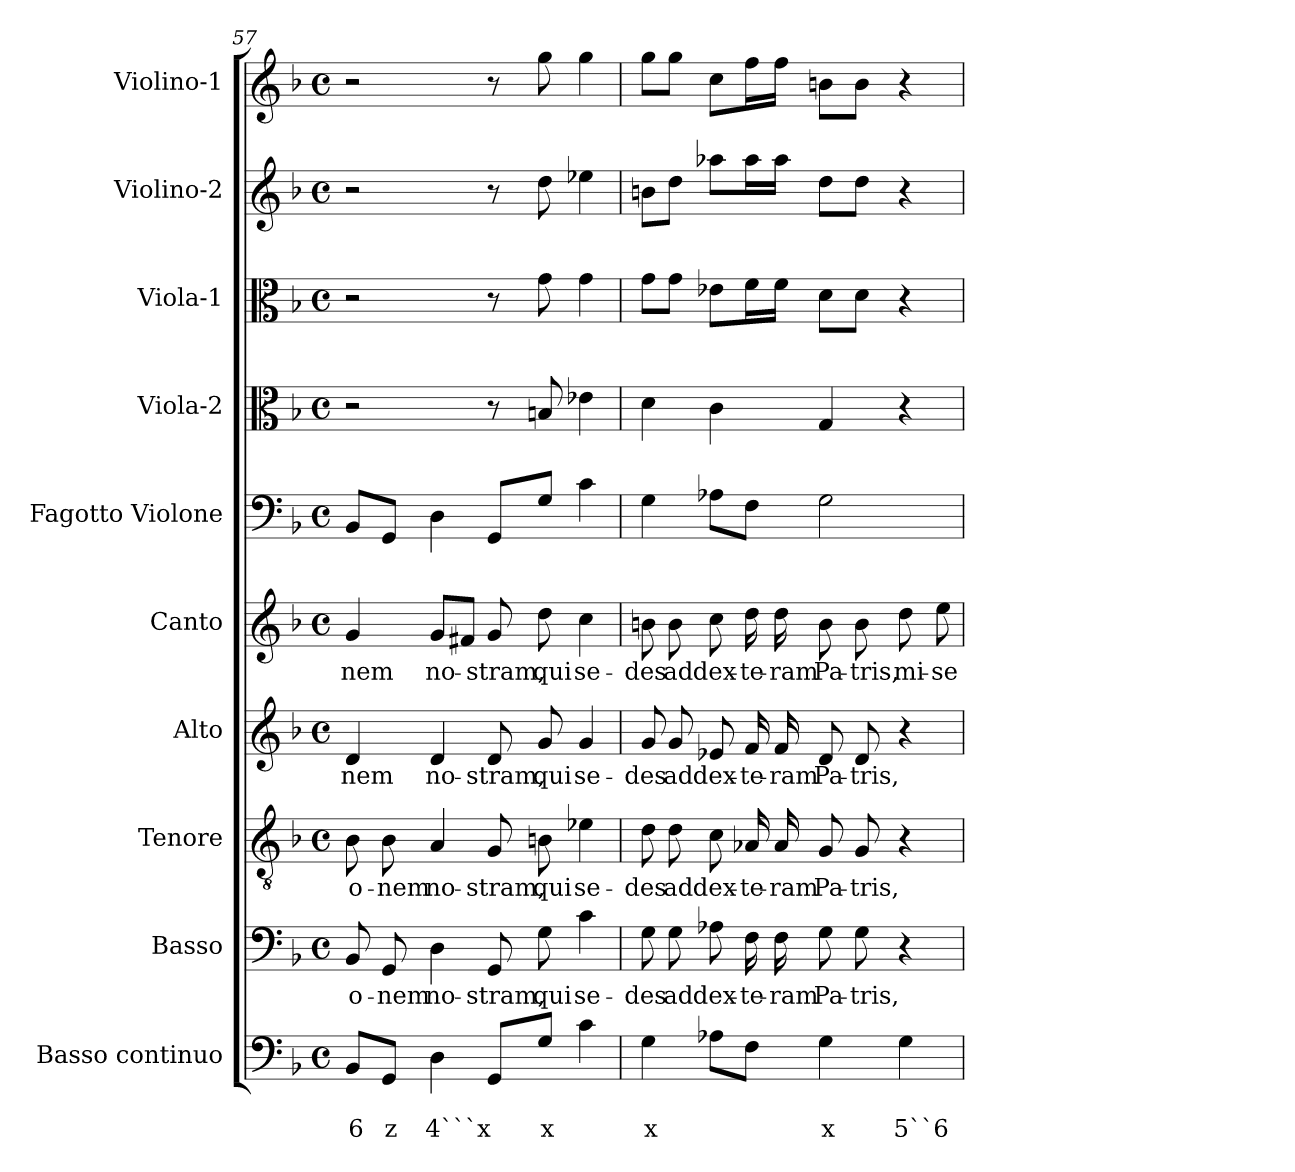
**kern	**text	**text	**kern	**text	**kern	**text	**kern	**text	**kern	**text	**kern	**kern	**kern	**kern	**kern
*part10	*part10	*part10	*part9	*part9	*part8	*part8	*part7	*part7	*part6	*part6	*part5	*part4	*part3	*part2	*part1
*staff10	*staff10	*staff10	*staff9	*staff9	*staff8	*staff8	*staff7	*staff7	*staff6	*staff6	*staff5	*staff4	*staff3	*staff2	*staff1
*I"Basso continuo	*	*	*I"Basso	*	*I"Tenore	*	*I"Alto	*	*I"Canto	*	*I"Fagotto Violone	*I"Viola-2	*I"Viola-1	*I"Violino-2	*I"Violino-1
*clefF4	*	*	*clefF4	*	*clefGv2	*	*clefG2	*	*clefG2	*	*clefF4	*clefC3	*clefC3	*clefG2	*clefG2
*k[b-]	*	*	*k[b-]	*	*k[b-]	*	*k[b-]	*	*k[b-]	*	*k[b-]	*k[b-]	*k[b-]	*k[b-]	*k[b-]
*F:	*	*	*F:	*	*F:	*	*F:	*	*F:	*	*F:	*F:	*F:	*F:	*F:
*M4/4	*	*	*M4/4	*	*M4/4	*	*M4/4	*	*M4/4	*	*M4/4	*M4/4	*M4/4	*M4/4	*M4/4
*met(c)	*	*	*met(c)	*	*met(c)	*	*met(c)	*	*met(c)	*	*met(c)	*met(c)	*met(c)	*met(c)	*met(c)
=57	=57	=57	=57	=57	=57	=57	=57	=57	=57	=57	=57	=57	=57	=57	=57
!	!	!LO:LY:b	!	!	!	!	!	!	!	!	!	!	!	!	!
!	!	!	!	!LO:LY:b	!	!	!	!	!	!	!	!	!	!	!
!	!	!	!	!	!	!LO:LY:b	!	!	!	!	!	!	!	!	!
!	!	!	!	!	!	!	!	!LO:LY:b	!	!	!	!	!	!	!
!	!	!	!	!	!	!	!	!	!	!LO:LY:b	!	!	!	!	!
8BB-/L	.	6	8BB-/	-o-	8B-\	-o-	4d/	-nem	4g/	-nem	8BB-/L	2r	2r	2r	2r
!	!	!LO:LY:b	!	!	!	!	!	!	!	!	!	!	!	!	!
!	!	!	!	!LO:LY:b	!	!	!	!	!	!	!	!	!	!	!
!	!	!	!	!	!	!LO:LY:b	!	!	!	!	!	!	!	!	!
8GG/J	.	z	8GG/	-nem	8B-\	-nem	.	.	.	.	8GG/J	.	.	.	.
!	!	!LO:LY:b	!	!	!	!	!	!	!	!	!	!	!	!	!
!	!	!	!	!LO:LY:b	!	!	!	!	!	!	!	!	!	!	!
!	!	!	!	!	!	!LO:LY:b	!	!	!	!	!	!	!	!	!
!	!	!	!	!	!	!	!	!LO:LY:b	!	!	!	!	!	!	!
!	!	!	!	!	!	!	!	!	!	!LO:LY:b	!	!	!	!	!
4D\	.	4```x	4D\	no-	4A/	no-	4d/	no-	8g/L	no-	4D\	.	.	.	.
.	.	.	.	.	.	.	.	.	8f#X/J	.	.	.	.	.	.
!	!	!	!	!LO:LY:b	!	!	!	!	!	!	!	!	!	!	!
!	!	!	!	!	!	!LO:LY:b	!	!	!	!	!	!	!	!	!
!	!	!	!	!	!	!	!	!LO:LY:b	!	!	!	!	!	!	!
!	!	!	!	!	!	!	!	!	!	!LO:LY:b	!	!	!	!	!
8GG/L	.	.	8GG/	-stram,	8G/	-stram,	8d/	-stram,	8g/	-stram,	8GG/L	8r	8r	8r	8r
!	!	!LO:LY:b	!	!	!	!	!	!	!	!	!	!	!	!	!
!	!	!	!	!LO:LY:b	!	!	!	!	!	!	!	!	!	!	!
!	!	!	!	!	!	!LO:LY:b	!	!	!	!	!	!	!	!	!
!	!	!	!	!	!	!	!	!LO:LY:b	!	!	!	!	!	!	!
!	!	!	!	!	!	!	!	!	!	!LO:LY:b	!	!	!	!	!
8G/J	.	x	8G\	qui	8Bn\	qui	8g/	qui	8dd\	qui	8G/J	8Bn/	8g\	8dd\	8gg\
!	!	!	!	!LO:LY:b	!	!	!	!	!	!	!	!	!	!	!
!	!	!	!	!	!	!LO:LY:b	!	!	!	!	!	!	!	!	!
!	!	!	!	!	!	!	!	!LO:LY:b	!	!	!	!	!	!	!
!	!	!	!	!	!	!	!	!	!	!LO:LY:b	!	!	!	!	!
4c\	.	.	4c\	se-	4e-X\	se-	4g/	se-	4cc\	se-	4c\	4e-X\	4g\	4ee-X\	4gg\
!!LO:PB:g=z
=58	=58	=58	=58	=58	=58	=58	=58	=58	=58	=58	=58	=58	=58	=58	=58
!	!	!LO:LY:b	!	!	!	!	!	!	!	!	!	!	!	!	!
!	!	!	!	!LO:LY:b	!	!	!	!	!	!	!	!	!	!	!
!	!	!	!	!	!	!LO:LY:b	!	!	!	!	!	!	!	!	!
!	!	!	!	!	!	!	!	!LO:LY:b	!	!	!	!	!	!	!
!	!	!	!	!	!	!	!	!	!	!LO:LY:b	!	!	!	!	!
4G\	.	x	8G\	-des	8d\	-des	8g/	-des	8bn\	-des	4G\	4d\	8g\L	8bn\L	8gg\L
!	!	!	!	!LO:LY:b	!	!	!	!	!	!	!	!	!	!	!
!	!	!	!	!	!	!LO:LY:b	!	!	!	!	!	!	!	!	!
!	!	!	!	!	!	!	!	!LO:LY:b	!	!	!	!	!	!	!
!	!	!	!	!	!	!	!	!	!	!LO:LY:b	!	!	!	!	!
.	.	.	8G\	ad	8d\	ad	8g/	ad	8b\	ad	.	.	8g\J	8dd\J	8gg\J
!	!	!	!	!LO:LY:b	!	!	!	!	!	!	!	!	!	!	!
!	!	!	!	!	!	!LO:LY:b	!	!	!	!	!	!	!	!	!
!	!	!	!	!	!	!	!	!LO:LY:b	!	!	!	!	!	!	!
!	!	!	!	!	!	!	!	!	!	!LO:LY:b	!	!	!	!	!
8A-X\L	.	.	8A-X\	dex-	8c\	dex-	8e-X/	dex-	8cc\	dex-	8A-X\L	4c\	8e-X\L	8aa-X\L	8cc\L
!	!	!	!	!LO:LY:b	!	!	!	!	!	!	!	!	!	!	!
!	!	!	!	!	!	!LO:LY:b	!	!	!	!	!	!	!	!	!
!	!	!	!	!	!	!	!	!LO:LY:b	!	!	!	!	!	!	!
!	!	!	!	!	!	!	!	!	!	!LO:LY:b	!	!	!	!	!
8F\J	.	.	16F\	-te-	16A-X/	-te-	16f/	-te-	16dd\	-te-	8F\J	.	16f\L	16aa-\L	16ff\L
!	!	!	!	!LO:LY:b	!	!	!	!	!	!	!	!	!	!	!
!	!	!	!	!	!	!LO:LY:b	!	!	!	!	!	!	!	!	!
!	!	!	!	!	!	!	!	!LO:LY:b	!	!	!	!	!	!	!
!	!	!	!	!	!	!	!	!	!	!LO:LY:b	!	!	!	!	!
.	.	.	16F\	-ram	16A-/	-ram	16f/	-ram	16dd\	-ram	.	.	16f\JJ	16aa-\JJ	16ff\JJ
!	!	!LO:LY:b	!	!	!	!	!	!	!	!	!	!	!	!	!
!	!	!	!	!LO:LY:b	!	!	!	!	!	!	!	!	!	!	!
!	!	!	!	!	!	!LO:LY:b	!	!	!	!	!	!	!	!	!
!	!	!	!	!	!	!	!	!LO:LY:b	!	!	!	!	!	!	!
!	!	!	!	!	!	!	!	!	!	!LO:LY:b	!	!	!	!	!
4G\	.	x	8G\	Pa-	8G/	Pa-	8d/	Pa-	8b\	Pa-	2G\	4G/	8d\L	8dd\L	8bn\L
!	!	!	!	!LO:LY:b	!	!	!	!	!	!	!	!	!	!	!
!	!	!	!	!	!	!LO:LY:b	!	!	!	!	!	!	!	!	!
!	!	!	!	!	!	!	!	!LO:LY:b	!	!	!	!	!	!	!
!	!	!	!	!	!	!	!	!	!	!LO:LY:b	!	!	!	!	!
.	.	.	8G\	-tris,	8G/	-tris,	8d/	-tris,	8b\	-tris,	.	.	8d\J	8dd\J	8b\J
!	!	!LO:LY:b	!	!	!	!	!	!	!	!	!	!	!	!	!
!	!	!	!	!	!	!	!	!	!	!LO:LY:b	!	!	!	!	!
4G\	.	5``6	4r	.	4r	.	4r	.	8dd\	mi-	.	4r	4r	4r	4r
!	!	!	!	!	!	!	!	!	!	!LO:LY:b	!	!	!	!	!
.	.	.	.	.	.	.	.	.	8ee\	-se-	.	.	.	.	.
=	=	=	=	=	=	=	=	=	=	=	=	=	=	=	=
*-	*-	*-	*-	*-	*-	*-	*-	*-	*-	*-	*-	*-	*-	*-	*-
